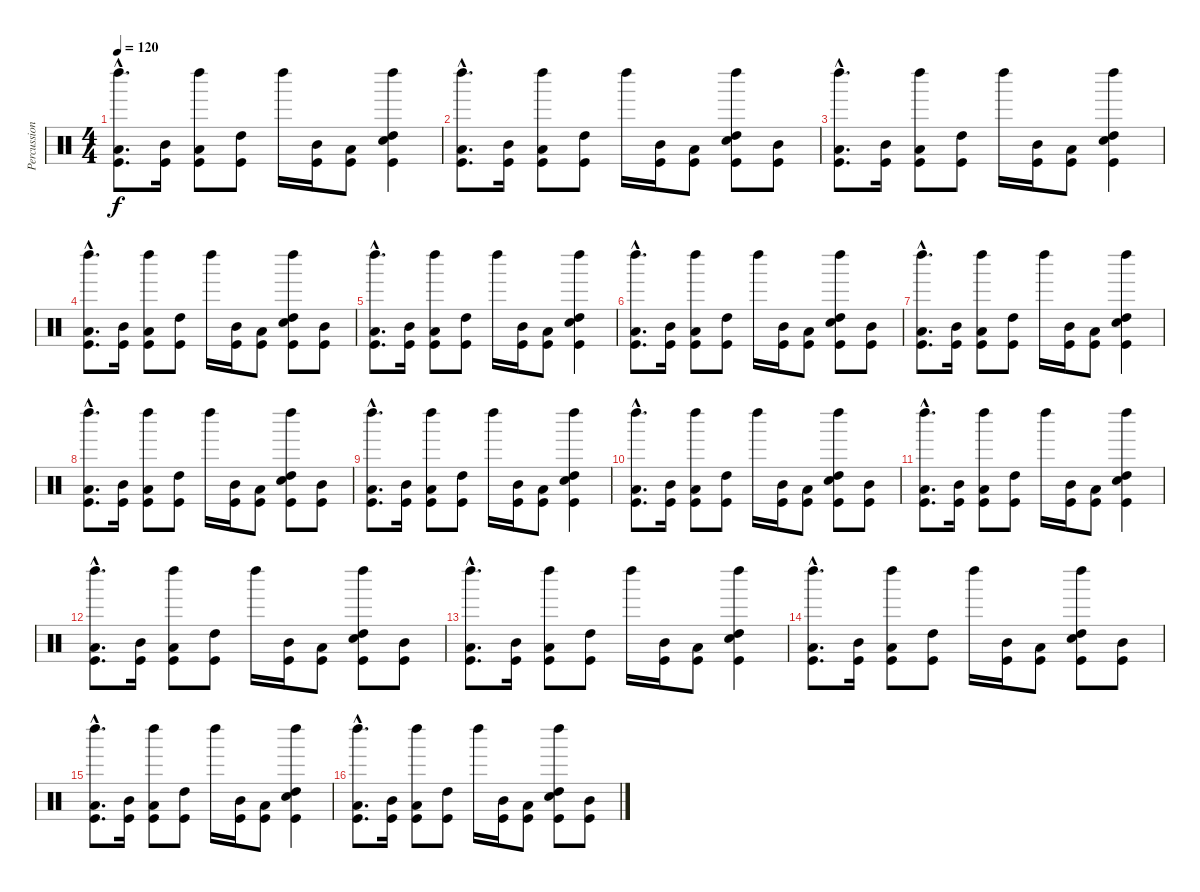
\track ("Percussions" "Percussion") {instrument percussion}
\staff {score}
\articulation defaults
\ts (4 4)
\tempo 120
\clef neutral
\ks c
("Left Maraca (hit)"{hac} "Low Tom (hit)"{hac} "Kick (hit)"{hac}).8{d dy f} ("Mid Tom (hit)" "Kick (hit)").16 ("Left Maraca (hit)" "Low Tom (hit)" "Kick (hit)").8 ("High Tom (hit)" "Kick (hit)").8 "Left Maraca (hit)".16 ("Mid Tom (hit)" "Kick (hit)").16 ("Low Tom (hit)" "Kick (hit)").8 ("Left Maraca (hit)" "High Tom (hit)" "Snare (hit) 2" "Kick (hit)").4 |
("Left Maraca (hit)"{hac} "Low Tom (hit)"{hac} "Kick (hit)"{hac}).8{d} ("Mid Tom (hit)" "Kick (hit)").16 ("Left Maraca (hit)" "Low Tom (hit)" "Kick (hit)").8 ("High Tom (hit)" "Kick (hit)").8 "Left Maraca (hit)".16 ("Mid Tom (hit)" "Kick (hit)").16 ("Low Tom (hit)" "Kick (hit)").8 ("Left Maraca (hit)" "High Tom (hit)" "Snare (hit) 2" "Kick (hit)").8 ("Mid Tom (hit)" "Kick (hit)").8 |
("Left Maraca (hit)"{hac} "Low Tom (hit)"{hac} "Kick (hit)"{hac}).8{d} ("Mid Tom (hit)" "Kick (hit)").16 ("Left Maraca (hit)" "Low Tom (hit)" "Kick (hit)").8 ("High Tom (hit)" "Kick (hit)").8 "Left Maraca (hit)".16 ("Mid Tom (hit)" "Kick (hit)").16 ("Low Tom (hit)" "Kick (hit)").8 ("Left Maraca (hit)" "High Tom (hit)" "Snare (hit) 2" "Kick (hit)").4 |
("Left Maraca (hit)"{hac} "Low Tom (hit)"{hac} "Kick (hit)"{hac}).8{d} ("Mid Tom (hit)" "Kick (hit)").16 ("Left Maraca (hit)" "Low Tom (hit)" "Kick (hit)").8 ("High Tom (hit)" "Kick (hit)").8 "Left Maraca (hit)".16 ("Mid Tom (hit)" "Kick (hit)").16 ("Low Tom (hit)" "Kick (hit)").8 ("Left Maraca (hit)" "High Tom (hit)" "Snare (hit) 2" "Kick (hit)").8 ("Mid Tom (hit)" "Kick (hit)").8 |
("Left Maraca (hit)"{hac} "Low Tom (hit)"{hac} "Kick (hit)"{hac}).8{d} ("Mid Tom (hit)" "Kick (hit)").16 ("Left Maraca (hit)" "Low Tom (hit)" "Kick (hit)").8 ("High Tom (hit)" "Kick (hit)").8 "Left Maraca (hit)".16 ("Mid Tom (hit)" "Kick (hit)").16 ("Low Tom (hit)" "Kick (hit)").8 ("Left Maraca (hit)" "High Tom (hit)" "Snare (hit) 2" "Kick (hit)").4 |
("Left Maraca (hit)"{hac} "Low Tom (hit)"{hac} "Kick (hit)"{hac}).8{d} ("Mid Tom (hit)" "Kick (hit)").16 ("Left Maraca (hit)" "Low Tom (hit)" "Kick (hit)").8 ("High Tom (hit)" "Kick (hit)").8 "Left Maraca (hit)".16 ("Mid Tom (hit)" "Kick (hit)").16 ("Low Tom (hit)" "Kick (hit)").8 ("Left Maraca (hit)" "High Tom (hit)" "Snare (hit) 2" "Kick (hit)").8 ("Mid Tom (hit)" "Kick (hit)").8 |
("Left Maraca (hit)"{hac} "Low Tom (hit)"{hac} "Kick (hit)"{hac}).8{d} ("Mid Tom (hit)" "Kick (hit)").16 ("Left Maraca (hit)" "Low Tom (hit)" "Kick (hit)").8 ("High Tom (hit)" "Kick (hit)").8 "Left Maraca (hit)".16 ("Mid Tom (hit)" "Kick (hit)").16 ("Low Tom (hit)" "Kick (hit)").8 ("Left Maraca (hit)" "High Tom (hit)" "Snare (hit) 2" "Kick (hit)").4 |
("Left Maraca (hit)"{hac} "Low Tom (hit)"{hac} "Kick (hit)"{hac}).8{d} ("Mid Tom (hit)" "Kick (hit)").16 ("Left Maraca (hit)" "Low Tom (hit)" "Kick (hit)").8 ("High Tom (hit)" "Kick (hit)").8 "Left Maraca (hit)".16 ("Mid Tom (hit)" "Kick (hit)").16 ("Low Tom (hit)" "Kick (hit)").8 ("Left Maraca (hit)" "High Tom (hit)" "Snare (hit) 2" "Kick (hit)").8 ("Mid Tom (hit)" "Kick (hit)").8 |
("Left Maraca (hit)"{hac} "Low Tom (hit)"{hac} "Kick (hit)"{hac}).8{d} ("Mid Tom (hit)" "Kick (hit)").16 ("Left Maraca (hit)" "Low Tom (hit)" "Kick (hit)").8 ("High Tom (hit)" "Kick (hit)").8 "Left Maraca (hit)".16 ("Mid Tom (hit)" "Kick (hit)").16 ("Low Tom (hit)" "Kick (hit)").8 ("Left Maraca (hit)" "High Tom (hit)" "Snare (hit) 2" "Kick (hit)").4 |
("Left Maraca (hit)"{hac} "Low Tom (hit)"{hac} "Kick (hit)"{hac}).8{d} ("Mid Tom (hit)" "Kick (hit)").16 ("Left Maraca (hit)" "Low Tom (hit)" "Kick (hit)").8 ("High Tom (hit)" "Kick (hit)").8 "Left Maraca (hit)".16 ("Mid Tom (hit)" "Kick (hit)").16 ("Low Tom (hit)" "Kick (hit)").8 ("Left Maraca (hit)" "High Tom (hit)" "Snare (hit) 2" "Kick (hit)").8 ("Mid Tom (hit)" "Kick (hit)").8 |
("Left Maraca (hit)"{hac} "Low Tom (hit)"{hac} "Kick (hit)"{hac}).8{d} ("Mid Tom (hit)" "Kick (hit)").16 ("Left Maraca (hit)" "Low Tom (hit)" "Kick (hit)").8 ("High Tom (hit)" "Kick (hit)").8 "Left Maraca (hit)".16 ("Mid Tom (hit)" "Kick (hit)").16 ("Low Tom (hit)" "Kick (hit)").8 ("Left Maraca (hit)" "High Tom (hit)" "Snare (hit) 2" "Kick (hit)").4 |
("Left Maraca (hit)"{hac} "Low Tom (hit)"{hac} "Kick (hit)"{hac}).8{d} ("Mid Tom (hit)" "Kick (hit)").16 ("Left Maraca (hit)" "Low Tom (hit)" "Kick (hit)").8 ("High Tom (hit)" "Kick (hit)").8 "Left Maraca (hit)".16 ("Mid Tom (hit)" "Kick (hit)").16 ("Low Tom (hit)" "Kick (hit)").8 ("Left Maraca (hit)" "High Tom (hit)" "Snare (hit) 2" "Kick (hit)").8 ("Mid Tom (hit)" "Kick (hit)").8 |
("Left Maraca (hit)"{hac} "Low Tom (hit)"{hac} "Kick (hit)"{hac}).8{d} ("Mid Tom (hit)" "Kick (hit)").16 ("Left Maraca (hit)" "Low Tom (hit)" "Kick (hit)").8 ("High Tom (hit)" "Kick (hit)").8 "Left Maraca (hit)".16 ("Mid Tom (hit)" "Kick (hit)").16 ("Low Tom (hit)" "Kick (hit)").8 ("Left Maraca (hit)" "High Tom (hit)" "Snare (hit) 2" "Kick (hit)").4 |
("Left Maraca (hit)"{hac} "Low Tom (hit)"{hac} "Kick (hit)"{hac}).8{d} ("Mid Tom (hit)" "Kick (hit)").16 ("Left Maraca (hit)" "Low Tom (hit)" "Kick (hit)").8 ("High Tom (hit)" "Kick (hit)").8 "Left Maraca (hit)".16 ("Mid Tom (hit)" "Kick (hit)").16 ("Low Tom (hit)" "Kick (hit)").8 ("Left Maraca (hit)" "High Tom (hit)" "Snare (hit) 2" "Kick (hit)").8 ("Mid Tom (hit)" "Kick (hit)").8 |
("Left Maraca (hit)"{hac} "Low Tom (hit)"{hac} "Kick (hit)"{hac}).8{d} ("Mid Tom (hit)" "Kick (hit)").16 ("Left Maraca (hit)" "Low Tom (hit)" "Kick (hit)").8 ("High Tom (hit)" "Kick (hit)").8 "Left Maraca (hit)".16 ("Mid Tom (hit)" "Kick (hit)").16 ("Low Tom (hit)" "Kick (hit)").8 ("Left Maraca (hit)" "High Tom (hit)" "Snare (hit) 2" "Kick (hit)").4 |
("Left Maraca (hit)"{hac} "Low Tom (hit)"{hac} "Kick (hit)"{hac}).8{d} ("Mid Tom (hit)" "Kick (hit)").16 ("Left Maraca (hit)" "Low Tom (hit)" "Kick (hit)").8 ("High Tom (hit)" "Kick (hit)").8 "Left Maraca (hit)".16 ("Mid Tom (hit)" "Kick (hit)").16 ("Low Tom (hit)" "Kick (hit)").8 ("Left Maraca (hit)" "High Tom (hit)" "Snare (hit) 2" "Kick (hit)").8 ("Mid Tom (hit)" "Kick (hit)").8
